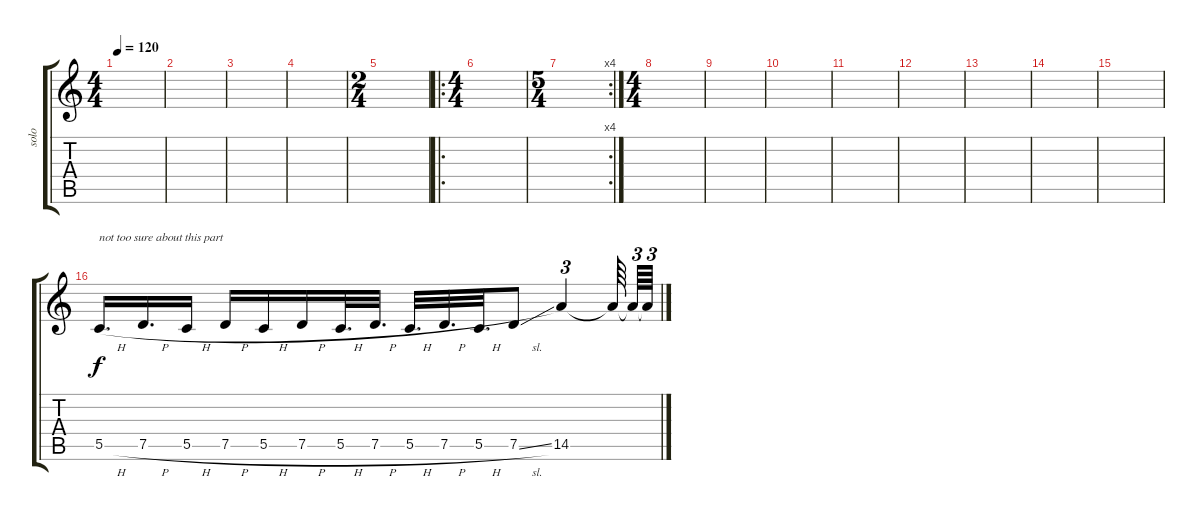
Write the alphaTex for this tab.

\track ("solo " "solo ") {instrument distortionguitar}
\staff {score tabs}
\tuning (D4 A3 F3 C3 G2 D2) {hide}
\ts (4 4)
\tempo 120
\clef g2
\ks c
|
|
|
|
\ts (2 4)
|
\ro
\ts (4 4)
|
\rc 4
\ts (5 4)
|
\ts (4 4)
|
|
|
|
|
|
|
|
5.5{h}.16{d txt "not too sure about this part"} 7.5{h}.16{d} 5.5{h}.16 7.5{h}.16 5.5{h}.16 7.5{h}.16 5.5{h}.32{d} 7.5{h}.32{d} 5.5{h}.32{d} 7.5{h}.32{d} 5.5{h}.32{d} 7.5{sl}.8 14.5.4{tu (3 2)} 14.5{t}.64{beam splitsecondary} 14.5{t}.64{tu (3 2)} 14.5{t}.64{tu (3 2)}
